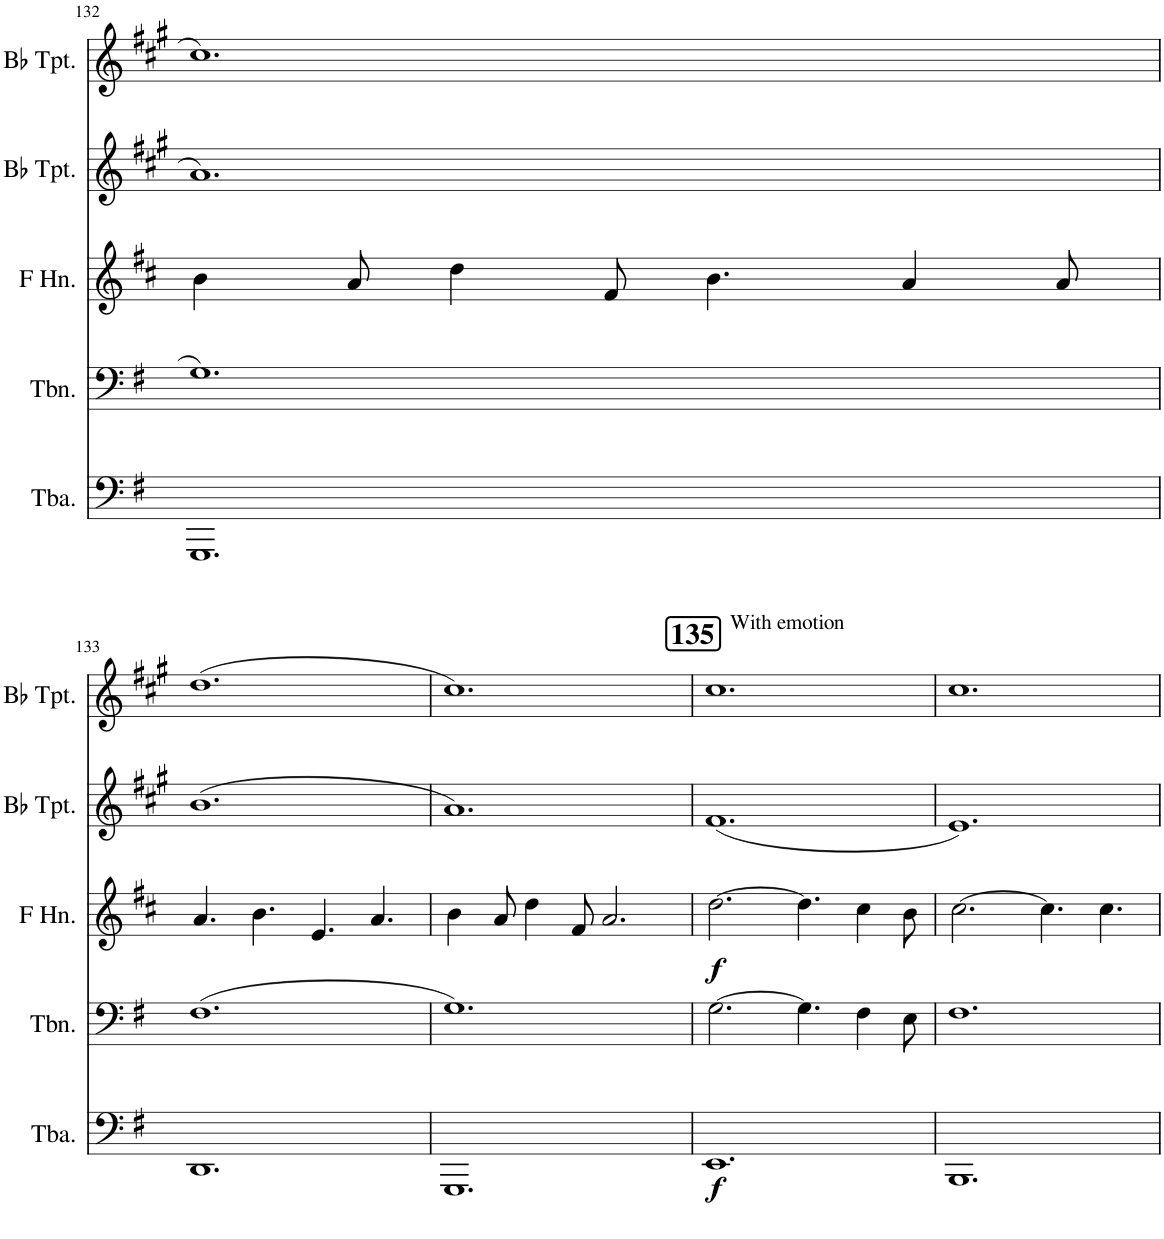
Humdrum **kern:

**kern	**dynam	**kern	**kern	**dynam	**kern	**kern
*part5	*part5	*part4	*part3	*part3	*part2	*part1
*staff5	*staff5	*staff4	*staff3	*staff3	*staff2	*staff1
*I"Tuba	*	*I"Trombone	*I"Horn in F	*	*I"Bb Trumpet	*I"Bb Trumpet
*I'Tba.	*	*I'Tbn.	*	*	*I'Bb Tpt.	*I'Bb Tpt.
!!LO:PB:g=z
*clefF4	*	*clefF4	*clefG2	*	*clefG2	*clefG2
*	*	*	*Trd4c7	*	*Trd1c2	*Trd1c2
*k[f#]	*	*k[f#]	*k[f#c#]	*	*k[f#c#g#]	*k[f#c#g#]
*M12/8	*	*M12/8	*M12/8	*	*M12/8	*M12/8
=132	=132	=132	=132	=132	=132	=132
1.GGG	.	1.G	4b\	.	1.a	1.cc#
.	.	.	8a/	.	.	.
.	.	.	4dd\	.	.	.
.	.	.	8f#/	.	.	.
.	.	.	4.b\	.	.	.
.	.	.	4a/	.	.	.
.	.	.	8a/	.	.	.
!!LO:LB:g=z
=133	=133	=133	=133	=133	=133	=133
1.DD	.	(1.F#	4.a/	.	(1.b	(1.dd
.	.	.	4.b\	.	.	.
.	.	.	4.e/	.	.	.
.	.	.	4.a/	.	.	.
=134	=134	=134	=134	=134	=134	=134
1.GGG	.	1.G)	4b\	.	1.a)	1.cc#)
.	.	.	8a/	.	.	.
.	.	.	4dd\	.	.	.
.	.	.	8f#/	.	.	.
.	.	.	2.a/	.	.	.
!!LO:REH:place=s1:a:B:cj:fs=14:t=135
=135	=135	=135	=135	=135	=135	=135
!	!	!	!	!	!	!LO:TX:a:t=With emotion
!	!LO:DY:b	!	!	!LO:DY:b	!	!
1.EE	f	[2.G\	[2.dd\	f	(1.f#	1.cc#
.	.	4.G\]	4.dd\]	.	.	.
.	.	4F#\	4cc#\	.	.	.
.	.	8E\	8b\	.	.	.
=136	=136	=136	=136	=136	=136	=136
1.BBB	.	1.F#	[2.cc#\	.	1.e)	1.cc#
.	.	.	4.cc#\]	.	.	.
.	.	.	4.cc#\	.	.	.
=	=	=	=	=	=	=
*-	*-	*-	*-	*-	*-	*-
